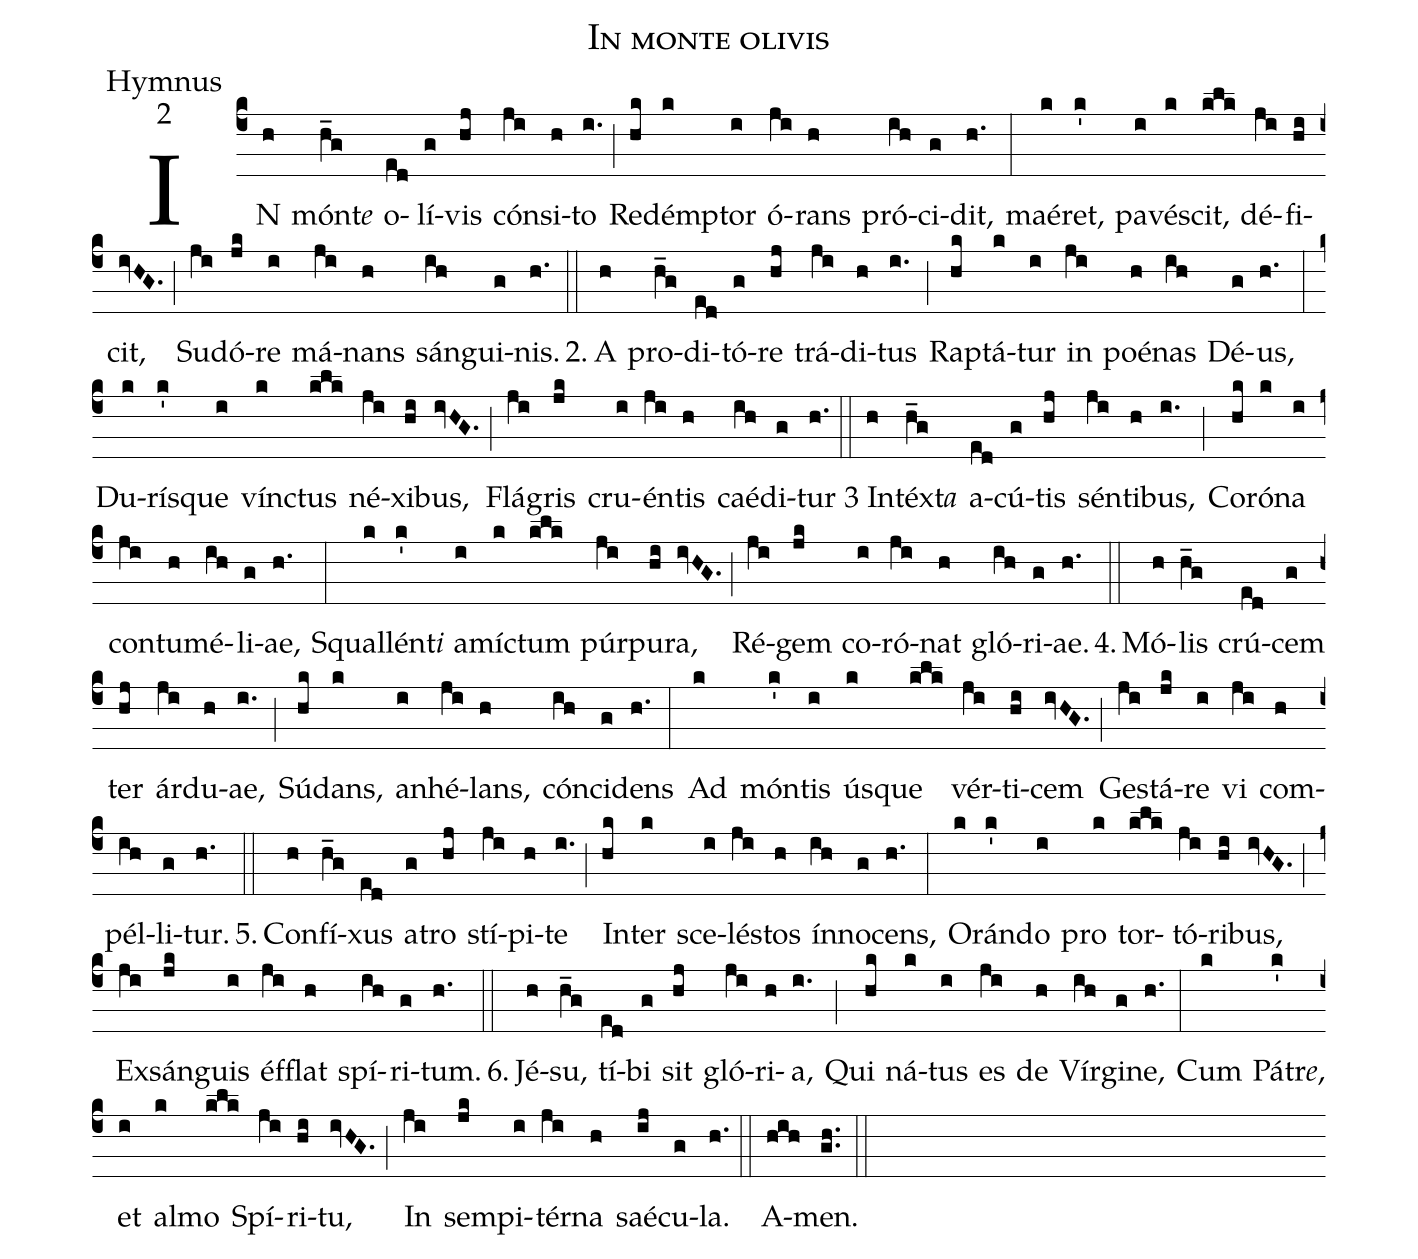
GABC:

name: In monte olivis;
office-part:Hymnus;
mode:2;
%%
(c4) IN(h) mónt<i>e</i>(h_g) o(ed)lí(g)vis(hj) cón(ji)si(h)to(i.) (;)Re(hk)démp(k)tor(i) ó(ji)rans(h) pró(ih)ci(g)dit,(h.) (:)maé(k)ret,(k') pa(i)vés(k)cit,(klk) dé(ji)fi(hi)cit,(ivHG.) (;)Su(ji)dó(jk)re(i) má(ji)nans(h) sán(ih)gui(g)nis.(h.) 2.(::)A(h) pro(h_g)di(ed)tó(g)re(hj) trá(ji)di(h)tus(i.) (;)Rap(hk)tá(k)tur(i) in(ji) poé(h)nas(ih) Dé(g)us,(h.) (:)Du(k)rís(k')que(i) vínc(k)tus(klk) né(ji)xi(hi)bus,(ivHG.) (;)Flá(ji)gris(jk) cru(i)én(ji)tis(h) caé(ih)di(g)tur(h.) 3(::)In(h)téxt<i>a</i>(h_g) a(ed)cú(g)tis(hj) sén(ji)ti(h)bus,(i.) (;)Co(hk)ró(k)na(i) con(ji)tu(h)mé(ih)li(g)ae,(h.) (:)Squal(k)lént<i>i</i>(k') a(i)míc(k)tum(klk) púr(ji)pu(hi)ra,(ivHG.) (;)Ré(ji)gem(jk) co(i)ró(ji)nat(h) gló(ih)ri(g)ae.(h.) 4.(::)Mó(h)lis(h_g) crú(ed)cem(g) ter(hj) ár(ji)du(h)ae,(i.) (;)Sú(hk)dans,(k) an(i)hé(ji)lans,(h) cón(ih)ci(g)dens(h.) (:)Ad(k) món(k')tis(i) ús(k)que(klk) vér(ji)ti(hi)cem(ivHG.) (;)Ges(ji)tá(jk)re(i) vi(ji) com(h)pél(ih)li(g)tur.(h.) 5.(::)Con(h)fí(h_g)xus(ed) at(g)ro(hj) stí(ji)pi(h)te(i.) (;)In(hk)ter(k) sce(i)lés(ji)tos(h) ín(ih)no(g)cens,(h.) (:)Or(k)án(k')do(i) pro(k) tor(klk)tó(ji)ri(hi)bus,(ivHG.) (;)Ex(ji)sán(jk)guis(i) éf(ji)flat(h) spí(ih)ri(g)tum.(h.) 6.(::)Jé(h)su,(h_g) tí(ed)bi(g) sit(hj) gló(ji)ri(h)a,(i.) (;)Qui(hk) ná(k)tus(i) es(ji) de(h) Vír(ih)gi(g)ne,(h.) (:)Cum(k) Pátr<i>e</i>,(k') et(i) al(k)mo(klk) Spí(ji)ri(hi)tu,(ivHG.) (;)In(ji) sem(jk)pi(i)tér(ji)na(h) saé(ij)cu(g)la.(h.) (::)A(hih)men.(gh..) (::)
